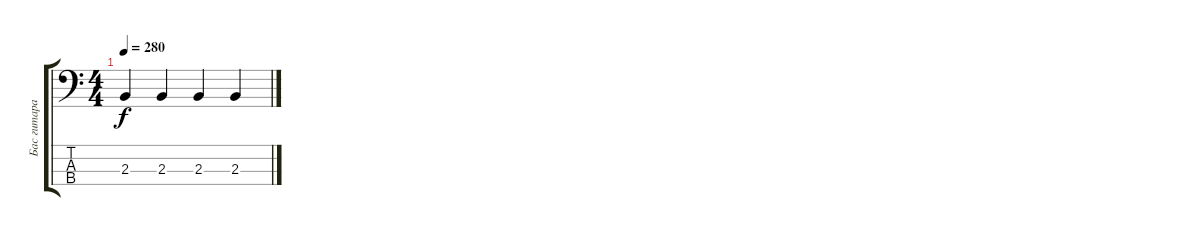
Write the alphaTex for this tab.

\track ("Бас гитара" "Бас гитара") {instrument electricbassfinger}
\staff {score tabs}
\tuning (G2 D2 A1 E1) {hide}
\ts (4 4)
\tempo 280
\clef f4
\ks c
2.3.4{dy f} 2.3.4 2.3.4 2.3.4
